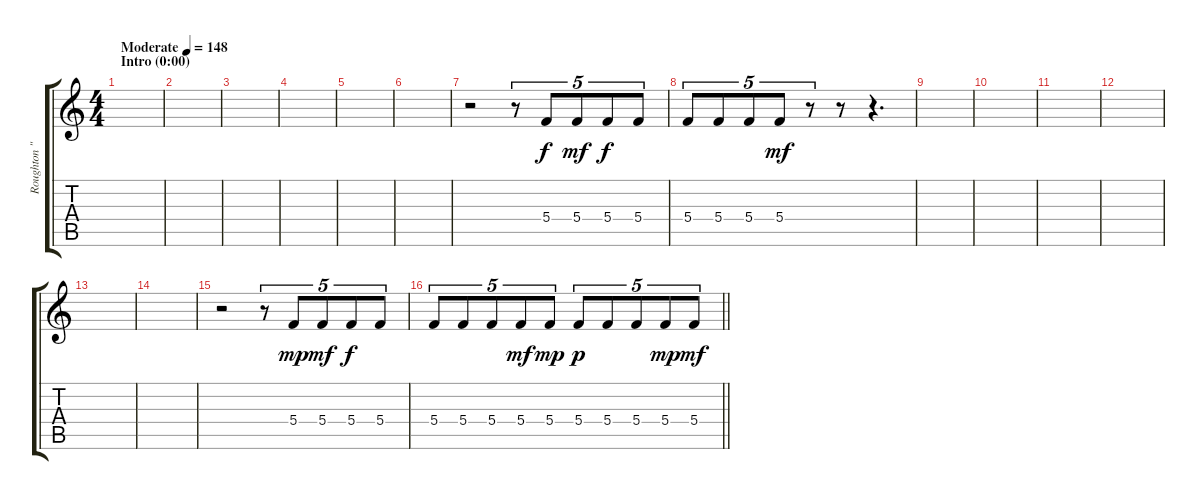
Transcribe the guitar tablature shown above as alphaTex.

\track ("Roughton \"Rou\" Reynolds [Synth]" "Roughton \"") {instrument guitarharmonics}
\staff {score tabs}
\tuning (D4 A3 F3 C3 G2 C2) {hide}
\ts (4 4)
\section ("" "Intro (0:00)")
\tempo (148 "Moderate")
\clef g2
\ks c
|
|
|
|
|
|
r.2 r.8{tu (5 4)} 5.4.8{tu (5 4)} 5.4.8{tu (5 4) dy mf} 5.4.8{tu (5 4) dy f} 5.4.8{tu (5 4)} |
5.4.8{tu (5 4)} 5.4.8{tu (5 4)} 5.4.8{tu (5 4)} 5.4.8{tu (5 4) dy mf} r.8{tu (5 4)} r.8 r.4{d} |
|
|
|
|
|
|
r.2 r.8{tu (5 4)} 5.4.8{tu (5 4) dy mp} 5.4.8{tu (5 4) dy mf} 5.4.8{tu (5 4) dy f} 5.4.8{tu (5 4)} |
\barLineRight lightlight
5.4.8{tu (5 4)} 5.4.8{tu (5 4)} 5.4.8{tu (5 4)} 5.4.8{tu (5 4) dy mf} 5.4.8{tu (5 4) dy mp} 5.4.8{tu (5 4) dy p} 5.4.8{tu (5 4)} 5.4.8{tu (5 4)} 5.4.8{tu (5 4) dy mp} 5.4.8{tu (5 4) dy mf}
